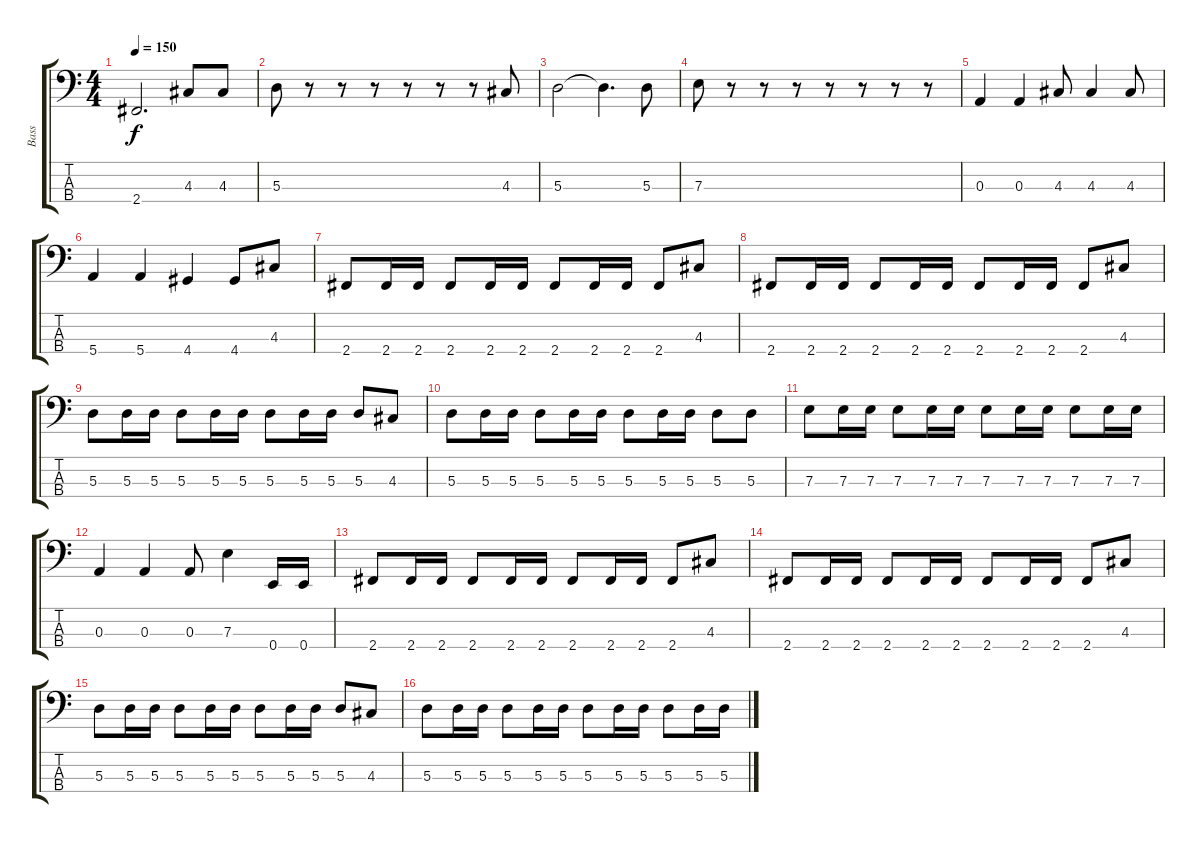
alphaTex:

\track ("Bass" "Bass") {instrument electricbassfinger}
\staff {score tabs}
\tuning (G2 D2 A1 E1) {hide}
\ts (4 4)
\tempo 150
\clef f4
\ks c
2.4.2{d dy f} 4.3.8 4.3.8 |
5.3.8 r.8 r.8 r.8 r.8 r.8 r.8 4.3.8 |
5.3.2 5.3{t}.4{d} 5.3.8 |
7.3.8 r.8 r.8 r.8 r.8 r.8 r.8 r.8 |
0.3.4 0.3.4 4.3.8 4.3.4 4.3.8 |
5.4.4 5.4.4 4.4.4 4.4.8 4.3.8 |
2.4.8 2.4.16 2.4.16 2.4.8 2.4.16 2.4.16 2.4.8 2.4.16 2.4.16 2.4.8 4.3.8 |
2.4.8 2.4.16 2.4.16 2.4.8 2.4.16 2.4.16 2.4.8 2.4.16 2.4.16 2.4.8 4.3.8 |
5.3.8 5.3.16 5.3.16 5.3.8 5.3.16 5.3.16 5.3.8 5.3.16 5.3.16 5.3.8 4.3.8 |
5.3.8 5.3.16 5.3.16 5.3.8 5.3.16 5.3.16 5.3.8 5.3.16 5.3.16 5.3.8 5.3.8 |
7.3.8 7.3.16 7.3.16 7.3.8 7.3.16 7.3.16 7.3.8 7.3.16 7.3.16 7.3.8 7.3.16 7.3.16 |
0.3.4 0.3.4 0.3.8 7.3.4 0.4.16 0.4.16 |
2.4.8 2.4.16 2.4.16 2.4.8 2.4.16 2.4.16 2.4.8 2.4.16 2.4.16 2.4.8 4.3.8 |
2.4.8 2.4.16 2.4.16 2.4.8 2.4.16 2.4.16 2.4.8 2.4.16 2.4.16 2.4.8 4.3.8 |
5.3.8 5.3.16 5.3.16 5.3.8 5.3.16 5.3.16 5.3.8 5.3.16 5.3.16 5.3.8 4.3.8 |
5.3.8 5.3.16 5.3.16 5.3.8 5.3.16 5.3.16 5.3.8 5.3.16 5.3.16 5.3.8 5.3.16 5.3.16
